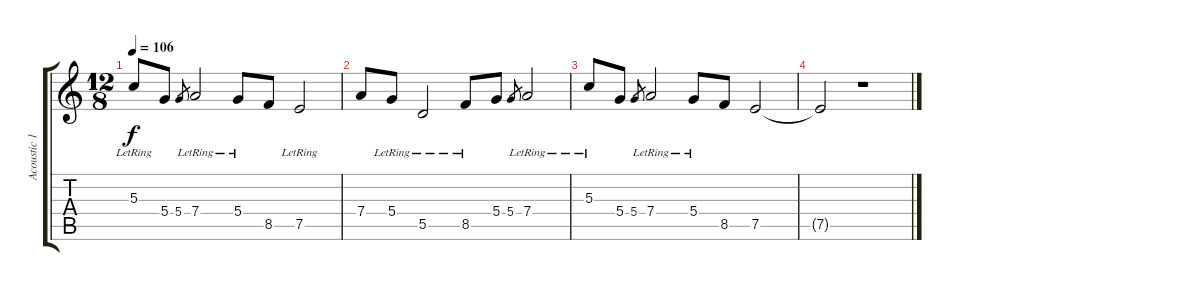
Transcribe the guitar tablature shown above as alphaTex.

\track ("Acoustic 1" "Acoustic 1") {instrument electricguitarclean}
\staff {score tabs}
\tuning (E4 B3 G3 D3 A2 D2) {hide}
\ts (12 8)
\tempo 106
\clef g2
\ks c
5.3{lr}.8{dy f} 5.4.8 5.4.8{gr} 7.4{lr}.2 5.4{lr}.8 8.5.8 7.5{lr}.2 |
7.4.8 5.4{lr}.8 5.5{lr}.2 8.5{lr}.8 5.4.8 5.4.8{gr} 7.4{lr}.2 |
5.3{lr}.8 5.4.8 5.4.8{gr} 7.4{lr}.2 5.4{lr}.8 8.5.8 7.5.2 |
7.5{t}.2 r.1
